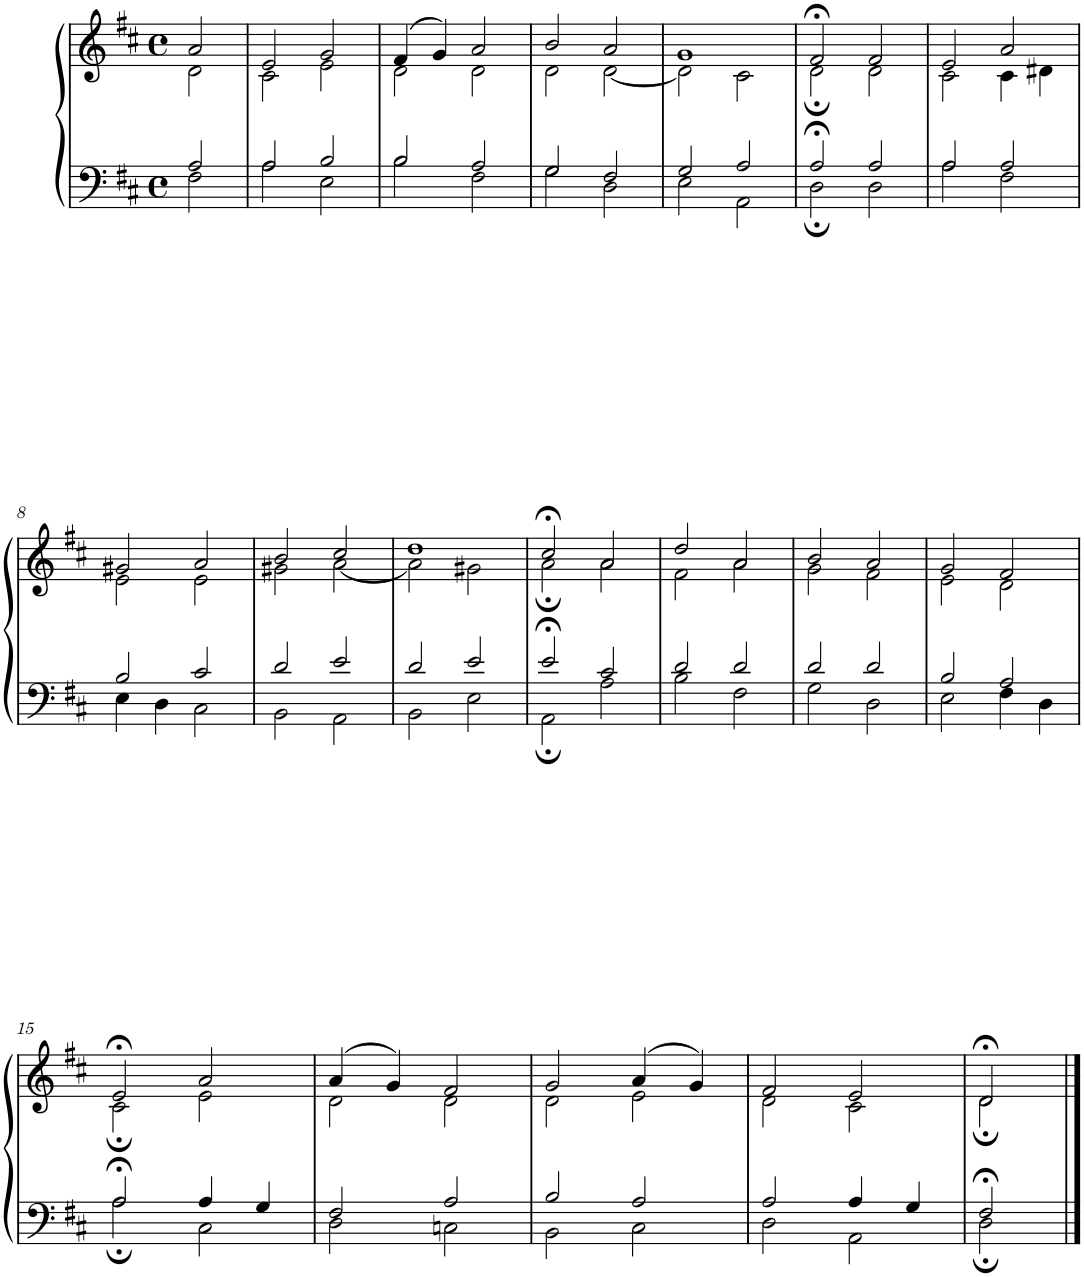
**kern	**kern
*part1	*part1
*staff2	*staff1
*I"Piano	*
*I'Pno.	*
*clefF4	*clefG2
*k[f#c#]	*k[f#c#]
*M4/4	*M4/4
*met(c)	*met(c)
=1	=1
*^	*^
2A/	2F#\	2a/	2d\
=2	=2	=2	=2
2A/	2A\	2e/	2c#\
2B/	2E\	2g/	2e\
=3	=3	=3	=3
2B/	2B\	(4f#/	2d\
.	.	4g/)	.
2A/	2F#\	2a/	2d\
=4	=4	=4	=4
2G/	2G\	2b/	2d\
2F#/	2D\	2a/	[2d\
=5	=5	=5	=5
2G/	2E\	1g	2d\]
2A/	2AA\	.	2c#\
=6	=6	=6	=6
2A;</	2D;\	2f#;</	2d;\
2A/	2D\	2f#/	2d\
=7	=7	=7	=7
2A/	2A\	2e/	2c#\
2A/	2F#\	2a/	4c#\
.	.	.	4d#X\
!!LO:LB:g=z	!!
=8	=8	=8	=8
2B/	4E\	2g#X/	2e\
.	4D\	.	.
2c#/	2C#\	2a/	2e\
=9	=9	=9	=9
2d/	2BB\	2b/	2g#X\
2e/	2AA\	2cc#/	[2a\
=10	=10	=10	=10
2d/	2BB\	1dd	2a\]
2e/	2E\	.	2g#X\
=11	=11	=11	=11
2e;</	2AA;\	2cc#;</	2a;\
2c#/	2A\	2a/	2a\
=12	=12	=12	=12
2d/	2B\	2dd/	2f#\
2d/	2F#\	2a/	2a\
=13	=13	=13	=13
2d/	2G\	2b/	2g\
2d/	2D\	2a/	2f#\
=14	=14	=14	=14
2B/	2E\	2g/	2e\
2A/	4F#\	2f#/	2d\
.	4D\	.	.
!!LO:LB:g=z	!!
=15	=15	=15	=15
2A;</	2A;\	2e;</	2c#;\
4A/	2C#\	2a/	2e\
4G/	.	.	.
=16	=16	=16	=16
2F#/	2D\	(4a/	2d\
.	.	4g/)	.
2A/	2Cn\	2f#/	2d\
=17	=17	=17	=17
2B/	2BB\	2g/	2d\
2A/	2C#\	(4a/	2e\
.	.	4g/)	.
=18	=18	=18	=18
2A/	2D\	2f#/	2d\
4A/	2AA\	2e/	2c#\
4G/	.	.	.
=19	=19	=19	=19
2F#;</	2D;\	2d;</	2d;\
*v	*v	*	*
*	*v	*v
==	==
*-	*-
